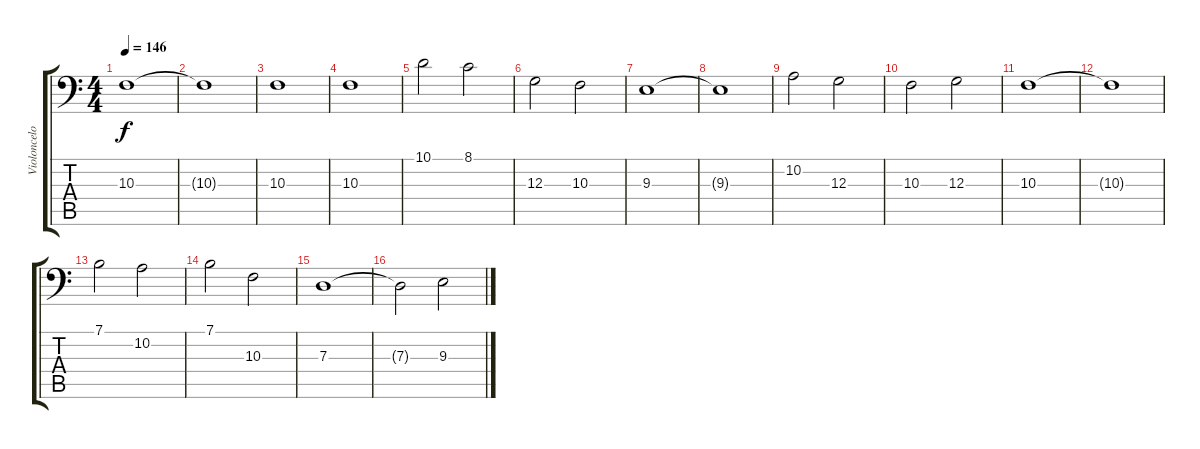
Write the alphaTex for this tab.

\track ("Violoncelo" "Violoncelo") {instrument cello}
\staff {score tabs}
\tuning (E3 B2 G2 D2 A1 E1) {hide}
\ts (4 4)
\tempo 146
\clef f4
\ks c
10.3.1{dy f} |
10.3{t}.1 |
10.3.1 |
10.3.1 |
10.1.2 8.1.2 |
12.3.2 10.3.2 |
9.3.1 |
9.3{t}.1 |
10.2.2 12.3.2 |
10.3.2 12.3.2 |
10.3.1 |
10.3{t}.1 |
7.1.2 10.2.2 |
7.1.2 10.3.2 |
7.3.1 |
7.3{t}.2 9.3.2
